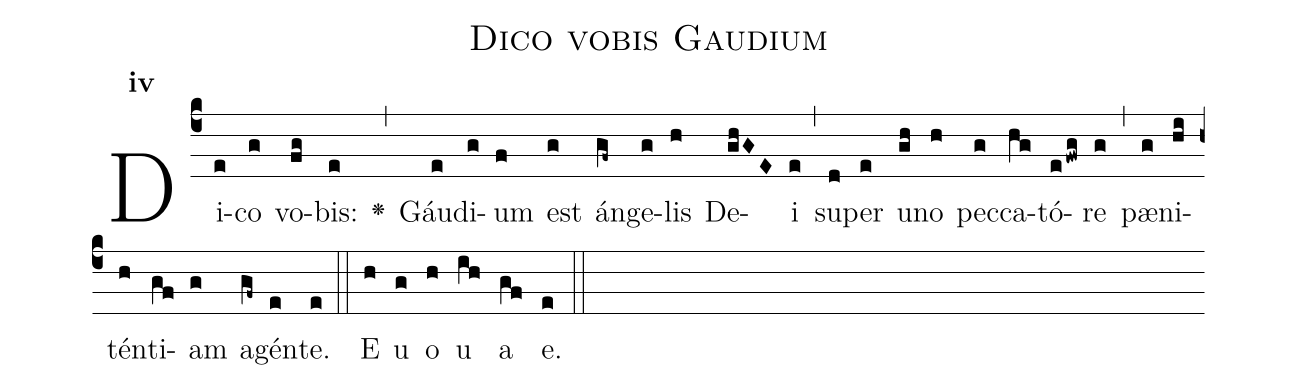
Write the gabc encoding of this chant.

name:Dico vobis Gaudium;
office-part:Antiphona;
mode:4;
%%
initial-style: 1;
name: Dico vobis Gaudium
book: Antiphonae & Responsoria/Tomus II, p. 74;
occasion: Hebdomada IV Quadragesimae Dominica;
office-part: Nona Ant 1;
user-notes: ;
commentary: ;
annotation: 4e;
centering-scheme: english;
fontsize: 12;
font: OFLSortsMillGoudy;
height: 11;
width: 4.5;
%%
(c4)Di(e)co(g) vo(fg)bis:(e) <v>\greheightstar</v>(,) Gáu(e)di(g)um(f) est(g) án(gf~)ge(g)lis(h) De(ghGE)i(e) (,) su(d)per(e) u(gh)no(h) pec(g)ca(hg)tó(efwg)re(g) (,) pæ(g)ni(hi)tén(h)ti(gf)am(g) a(gf~)gén(e)te.(e) (::)
E(h) u(g) o(h) u(ih) a(gf) e.(e) (::)
